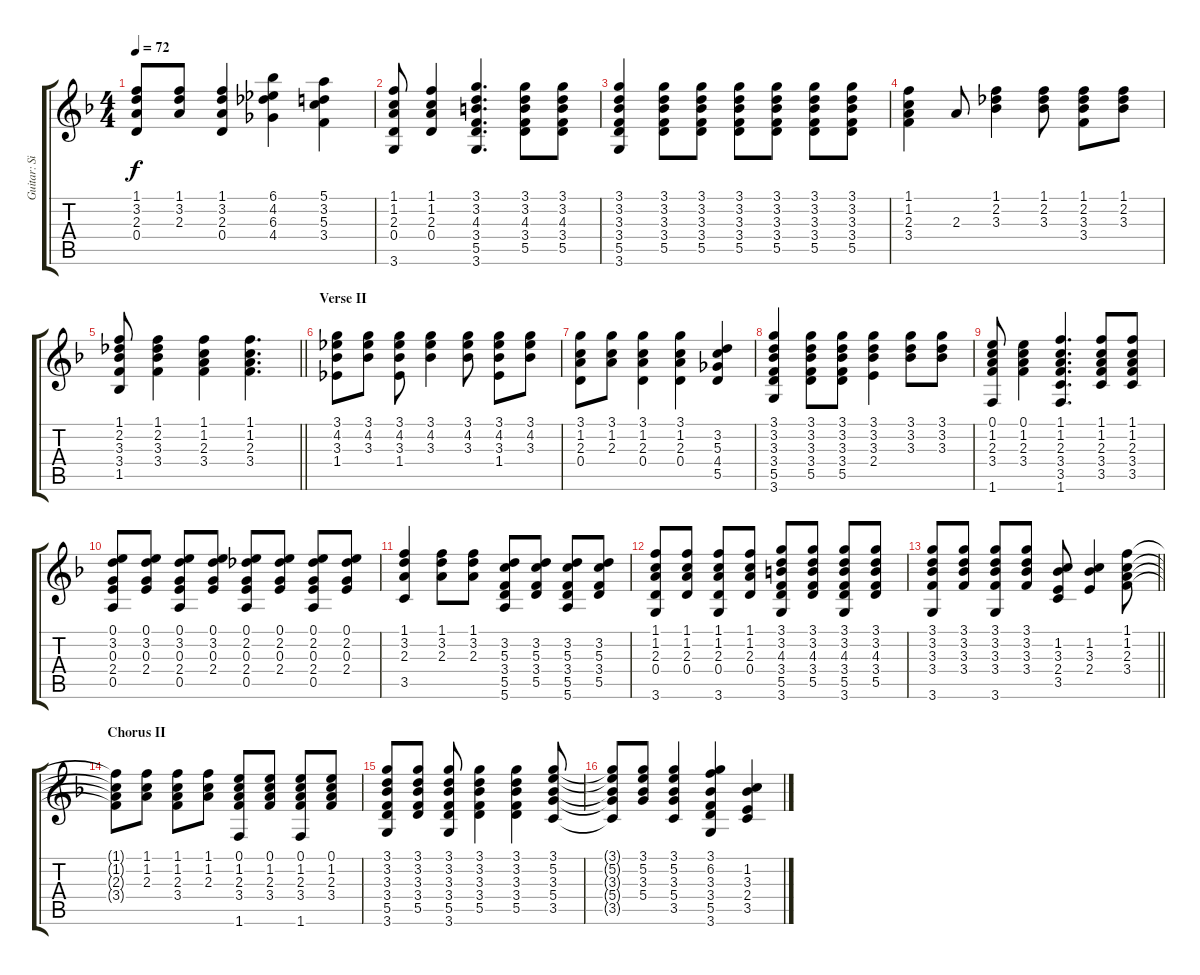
\track ("Guitar: Sid" "Guitar: Si") {instrument acousticguitarsteel}
\staff {score tabs}
\tuning (E4 B3 G3 D3 A2 E2) {hide}
\ts (4 4)
\tempo 72
\clef g2
\ks f
(1.1 3.2 2.3 0.4).8{dy f} (1.1 3.2 2.3).8 (1.1 3.2 2.3 0.4).4 (6.1 4.2 6.3 4.4).4 (5.1 3.2 5.3 3.4).4 |
(1.1 1.2 2.3 0.4 3.6).8 (1.1 1.2 2.3 0.4).4 (3.1 3.2 4.3 3.4 5.5 3.6).4{d} (3.1 3.2 4.3 3.4 5.5).8 (3.1 3.2 4.3 3.4 5.5).8 |
(3.1 3.2 3.3 3.4 5.5 3.6).4 (3.1 3.2 3.3 3.4 5.5).8 (3.1 3.2 3.3 3.4 5.5).8 (3.1 3.2 3.3 3.4 5.5).8 (3.1 3.2 3.3 3.4 5.5).8 (3.1 3.2 3.3 3.4 5.5).8 (3.1 3.2 3.3 3.4 5.5).8 |
(1.1 1.2 2.3 3.4).4 2.3.8 (1.1 2.2 3.3).4 (1.1 2.2 3.3).8 (1.1 2.2 3.3 3.4).8 (1.1 2.2 3.3).8 |
\barLineRight lightlight
(1.1 2.2 3.3 3.4 1.5).8 (1.1 2.2 3.3 3.4).4 (1.1 1.2 2.3 3.4).4 (1.1 1.2 2.3 3.4).4{d} |
\section ("" "Verse II")
(3.1 4.2 3.3 1.4).8 (3.1 4.2 3.3).8 (3.1 4.2 3.3 1.4).8 (3.1 4.2 3.3).4 (3.1 4.2 3.3).8 (3.1 4.2 3.3 1.4).8 (3.1 4.2 3.3).8 |
(3.1 1.2 2.3 0.4).8 (3.1 1.2 2.3).8 (3.1 1.2 2.3 0.4).4 (3.1 1.2 2.3 0.4).4 (3.2 5.3 4.4 5.5).4 |
(3.1 3.2 3.3 3.4 5.5 3.6).4 (3.1 3.2 3.3 3.4 5.5).8 (3.1 3.2 3.3 3.4 5.5).8 (3.1 3.2 3.3 2.4).4 (3.1 3.2 3.3).8 (3.1 3.2 3.3).8 |
(0.1 1.2 2.3 3.4 1.6).8 (0.1 1.2 2.3 3.4).4 (1.1 1.2 2.3 3.4 3.5 1.6).4{d} (1.1 1.2 2.3 3.4 3.5).8 (1.1 1.2 2.3 3.4 3.5).8 |
(0.1 3.2 0.3 2.4 0.5).8 (0.1 3.2 0.3 2.4).8 (0.1 3.2 0.3 2.4 0.5).8 (0.1 3.2 0.3 2.4).8 (0.1 2.2 0.3 2.4 0.5).8 (0.1 2.2 0.3 2.4).8 (0.1 2.2 0.3 2.4 0.5).8 (0.1 2.2 0.3 2.4).8 |
(1.1 3.2 2.3 3.5).4 (1.1 3.2 2.3).8 (1.1 3.2 2.3).8 (3.2 5.3 3.4 5.5 5.6).8 (3.2 5.3 3.4 5.5).8 (3.2 5.3 3.4 5.5 5.6).8 (3.2 5.3 3.4 5.5).8 |
(1.1 1.2 2.3 0.4 3.6).8 (1.1 1.2 2.3 0.4).8 (1.1 1.2 2.3 0.4 3.6).8 (1.1 1.2 2.3 0.4).8 (3.1 3.2 4.3 3.4 5.5 3.6).8 (3.1 3.2 4.3 3.4 5.5).8 (3.1 3.2 4.3 3.4 5.5 3.6).8 (3.1 3.2 4.3 3.4 5.5).8 |
\barLineRight lightlight
(3.1 3.2 3.3 3.4 3.6).8 (3.1 3.2 3.3 3.4).8 (3.1 3.2 3.3 3.4 3.6).8 (3.1 3.2 3.3 3.4).8 (1.2 3.3 2.4 3.5).8 (1.2 3.3 2.4).4 (1.1 1.2 2.3 3.4).8 |
\section ("" "Chorus II")
(1.1{t} 1.2{t} 2.3{t} 3.4{t}).8 (1.1 1.2 2.3).8 (1.1 1.2 2.3 3.4).8 (1.1 1.2 2.3).8 (0.1 1.2 2.3 3.4 1.6).8 (0.1 1.2 2.3 3.4).8 (0.1 1.2 2.3 3.4 1.6).8 (0.1 1.2 2.3 3.4).8 |
(3.1 3.2 3.3 3.4 5.5 3.6).8 (3.1 3.2 3.3 3.4 5.5).8 (3.1 3.2 3.3 3.4 5.5 3.6).8 (3.1 3.2 3.3 3.4 5.5).4 (3.1 3.2 3.3 3.4 5.5).4 (3.1 5.2 3.3 5.4 3.5).8 |
(3.1{t} 5.2{t} 3.3{t} 5.4{t} 3.5{t}).8 (3.1 5.2 3.3 5.4).8 (3.1 5.2 3.3 5.4 3.5).4 (3.1 6.2 3.3 3.4 5.5 3.6).4 (1.2 3.3 2.4 3.5).4
